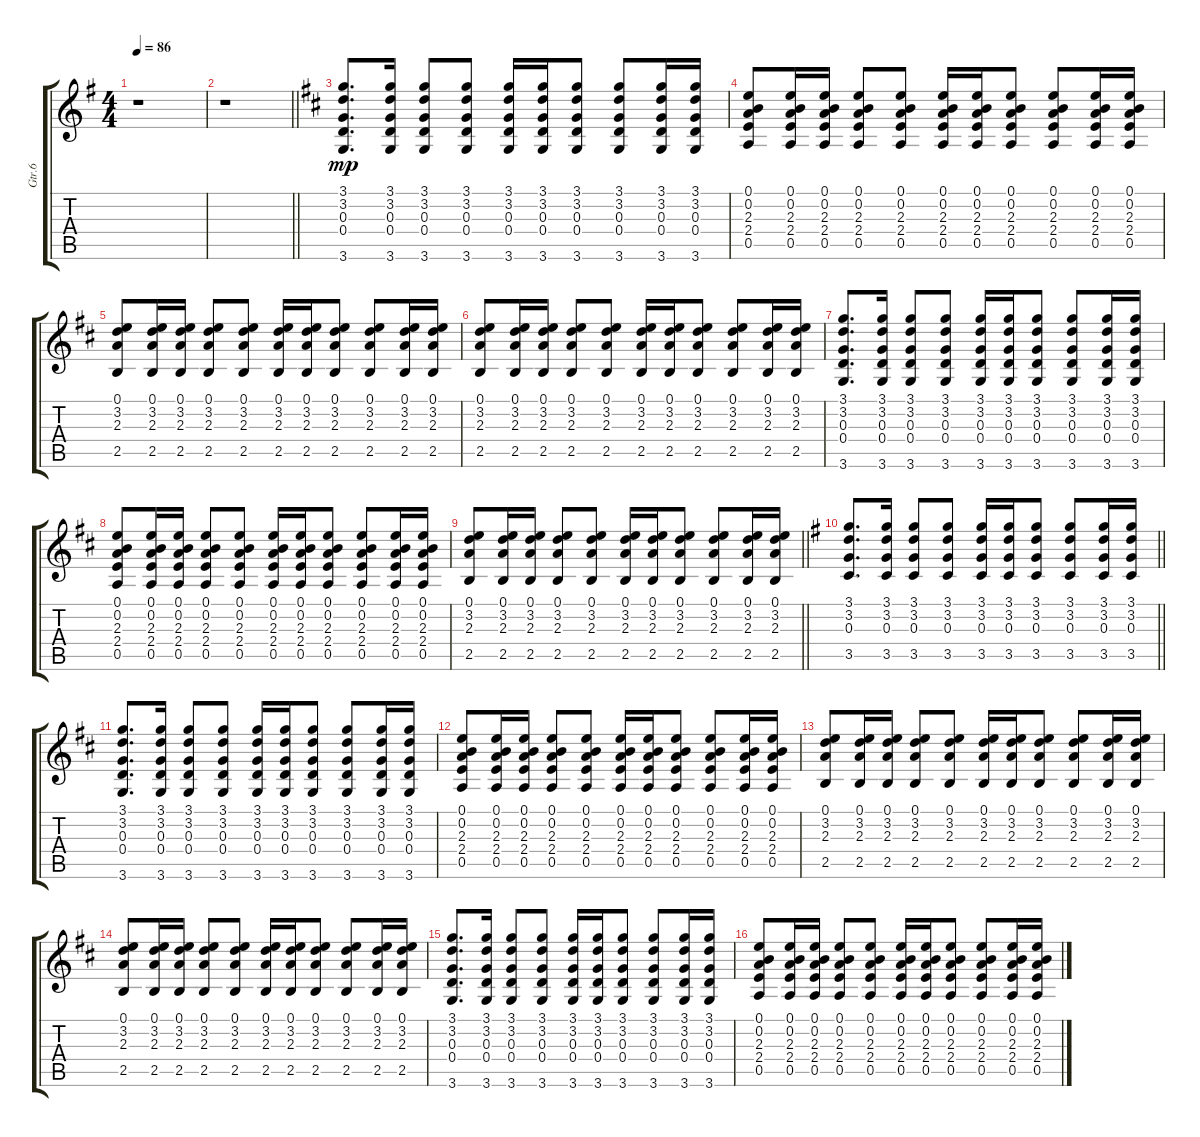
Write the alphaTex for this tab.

\track ("Gtr.6" "Gtr.6") {instrument overdrivenguitar}
\staff {score tabs}
\tuning (E4 B3 G3 D3 A2 E2) {hide}
\ts (4 4)
\tempo 86
\clef g2
\ks g
r.1{dy mp} |
\barLineRight lightlight
r.1 |
\ks d
(3.1 3.2 0.3 0.4 3.6).8{d} (3.1 3.2 0.3 0.4 3.6).16 (3.1 3.2 0.3 0.4 3.6).8 (3.1 3.2 0.3 0.4 3.6).8 (3.1 3.2 0.3 0.4 3.6).16 (3.1 3.2 0.3 0.4 3.6).16 (3.1 3.2 0.3 0.4 3.6).8 (3.1 3.2 0.3 0.4 3.6).8 (3.1 3.2 0.3 0.4 3.6).16 (3.1 3.2 0.3 0.4 3.6).16 |
(0.1 0.2 2.3 2.4 0.5).8 (0.1 0.2 2.3 2.4 0.5).16 (0.1 0.2 2.3 2.4 0.5).16 (0.1 0.2 2.3 2.4 0.5).8 (0.1 0.2 2.3 2.4 0.5).8 (0.1 0.2 2.3 2.4 0.5).16 (0.1 0.2 2.3 2.4 0.5).16 (0.1 0.2 2.3 2.4 0.5).8 (0.1 0.2 2.3 2.4 0.5).8 (0.1 0.2 2.3 2.4 0.5).16 (0.1 0.2 2.3 2.4 0.5).16 |
(0.1 3.2 2.3 2.5).8 (0.1 3.2 2.3 2.5).16 (0.1 3.2 2.3 2.5).16 (0.1 3.2 2.3 2.5).8 (0.1 3.2 2.3 2.5).8 (0.1 3.2 2.3 2.5).16 (0.1 3.2 2.3 2.5).16 (0.1 3.2 2.3 2.5).8 (0.1 3.2 2.3 2.5).8 (0.1 3.2 2.3 2.5).16 (0.1 3.2 2.3 2.5).16 |
(0.1 3.2 2.3 2.5).8 (0.1 3.2 2.3 2.5).16 (0.1 3.2 2.3 2.5).16 (0.1 3.2 2.3 2.5).8 (0.1 3.2 2.3 2.5).8 (0.1 3.2 2.3 2.5).16 (0.1 3.2 2.3 2.5).16 (0.1 3.2 2.3 2.5).8 (0.1 3.2 2.3 2.5).8 (0.1 3.2 2.3 2.5).16 (0.1 3.2 2.3 2.5).16 |
(3.1 3.2 0.3 0.4 3.6).8{d} (3.1 3.2 0.3 0.4 3.6).16 (3.1 3.2 0.3 0.4 3.6).8 (3.1 3.2 0.3 0.4 3.6).8 (3.1 3.2 0.3 0.4 3.6).16 (3.1 3.2 0.3 0.4 3.6).16 (3.1 3.2 0.3 0.4 3.6).8 (3.1 3.2 0.3 0.4 3.6).8 (3.1 3.2 0.3 0.4 3.6).16 (3.1 3.2 0.3 0.4 3.6).16 |
(0.1 0.2 2.3 2.4 0.5).8 (0.1 0.2 2.3 2.4 0.5).16 (0.1 0.2 2.3 2.4 0.5).16 (0.1 0.2 2.3 2.4 0.5).8 (0.1 0.2 2.3 2.4 0.5).8 (0.1 0.2 2.3 2.4 0.5).16 (0.1 0.2 2.3 2.4 0.5).16 (0.1 0.2 2.3 2.4 0.5).8 (0.1 0.2 2.3 2.4 0.5).8 (0.1 0.2 2.3 2.4 0.5).16 (0.1 0.2 2.3 2.4 0.5).16 |
\barLineRight lightlight
(0.1 3.2 2.3 2.5).8 (0.1 3.2 2.3 2.5).16 (0.1 3.2 2.3 2.5).16 (0.1 3.2 2.3 2.5).8 (0.1 3.2 2.3 2.5).8 (0.1 3.2 2.3 2.5).16 (0.1 3.2 2.3 2.5).16 (0.1 3.2 2.3 2.5).8 (0.1 3.2 2.3 2.5).8 (0.1 3.2 2.3 2.5).16 (0.1 3.2 2.3 2.5).16 |
\barLineRight lightlight
\ks g
(3.1 3.2 0.3 3.5).8{d} (3.1 3.2 0.3 3.5).16 (3.1 3.2 0.3 3.5).8 (3.1 3.2 0.3 3.5).8 (3.1 3.2 0.3 3.5).16 (3.1 3.2 0.3 3.5).16 (3.1 3.2 0.3 3.5).8 (3.1 3.2 0.3 3.5).8 (3.1 3.2 0.3 3.5).16 (3.1 3.2 0.3 3.5).16 |
\ks d
(3.1 3.2 0.3 0.4 3.6).8{d} (3.1 3.2 0.3 0.4 3.6).16 (3.1 3.2 0.3 0.4 3.6).8 (3.1 3.2 0.3 0.4 3.6).8 (3.1 3.2 0.3 0.4 3.6).16 (3.1 3.2 0.3 0.4 3.6).16 (3.1 3.2 0.3 0.4 3.6).8 (3.1 3.2 0.3 0.4 3.6).8 (3.1 3.2 0.3 0.4 3.6).16 (3.1 3.2 0.3 0.4 3.6).16 |
(0.1 0.2 2.3 2.4 0.5).8 (0.1 0.2 2.3 2.4 0.5).16 (0.1 0.2 2.3 2.4 0.5).16 (0.1 0.2 2.3 2.4 0.5).8 (0.1 0.2 2.3 2.4 0.5).8 (0.1 0.2 2.3 2.4 0.5).16 (0.1 0.2 2.3 2.4 0.5).16 (0.1 0.2 2.3 2.4 0.5).8 (0.1 0.2 2.3 2.4 0.5).8 (0.1 0.2 2.3 2.4 0.5).16 (0.1 0.2 2.3 2.4 0.5).16 |
(0.1 3.2 2.3 2.5).8 (0.1 3.2 2.3 2.5).16 (0.1 3.2 2.3 2.5).16 (0.1 3.2 2.3 2.5).8 (0.1 3.2 2.3 2.5).8 (0.1 3.2 2.3 2.5).16 (0.1 3.2 2.3 2.5).16 (0.1 3.2 2.3 2.5).8 (0.1 3.2 2.3 2.5).8 (0.1 3.2 2.3 2.5).16 (0.1 3.2 2.3 2.5).16 |
(0.1 3.2 2.3 2.5).8 (0.1 3.2 2.3 2.5).16 (0.1 3.2 2.3 2.5).16 (0.1 3.2 2.3 2.5).8 (0.1 3.2 2.3 2.5).8 (0.1 3.2 2.3 2.5).16 (0.1 3.2 2.3 2.5).16 (0.1 3.2 2.3 2.5).8 (0.1 3.2 2.3 2.5).8 (0.1 3.2 2.3 2.5).16 (0.1 3.2 2.3 2.5).16 |
(3.1 3.2 0.3 0.4 3.6).8{d} (3.1 3.2 0.3 0.4 3.6).16 (3.1 3.2 0.3 0.4 3.6).8 (3.1 3.2 0.3 0.4 3.6).8 (3.1 3.2 0.3 0.4 3.6).16 (3.1 3.2 0.3 0.4 3.6).16 (3.1 3.2 0.3 0.4 3.6).8 (3.1 3.2 0.3 0.4 3.6).8 (3.1 3.2 0.3 0.4 3.6).16 (3.1 3.2 0.3 0.4 3.6).16 |
(0.1 0.2 2.3 2.4 0.5).8 (0.1 0.2 2.3 2.4 0.5).16 (0.1 0.2 2.3 2.4 0.5).16 (0.1 0.2 2.3 2.4 0.5).8 (0.1 0.2 2.3 2.4 0.5).8 (0.1 0.2 2.3 2.4 0.5).16 (0.1 0.2 2.3 2.4 0.5).16 (0.1 0.2 2.3 2.4 0.5).8 (0.1 0.2 2.3 2.4 0.5).8 (0.1 0.2 2.3 2.4 0.5).16 (0.1 0.2 2.3 2.4 0.5).16
